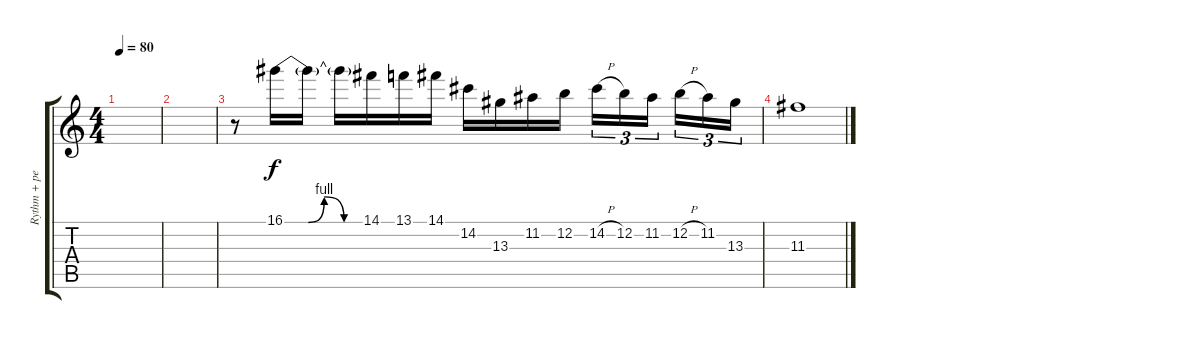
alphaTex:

\track ("Rythm + petits solo" "Rythm + pe") {instrument distortionguitar}
\staff {score tabs}
\tuning (E4 B3 G3 D3 A2 E2) {hide}
\ts (4 4)
\tempo 80
\clef g2
\ks c
|
|
r.8 16.1{be (custom 0 0 10 0 15 0 18 0 30 4 45 0 60 0)}.16 16.1{t}.16 16.1{t}.16 14.1.16 13.1.16 14.1.16 14.2.16 13.3.16 11.2.16 12.2.16 14.2{h}.16{tu (3 2)} 12.2.16{tu (3 2)} 11.2.16{tu (3 2)} 12.2{h}.16{tu (3 2)} 11.2.16{tu (3 2)} 13.3.16{tu (3 2)} |
11.3.1
